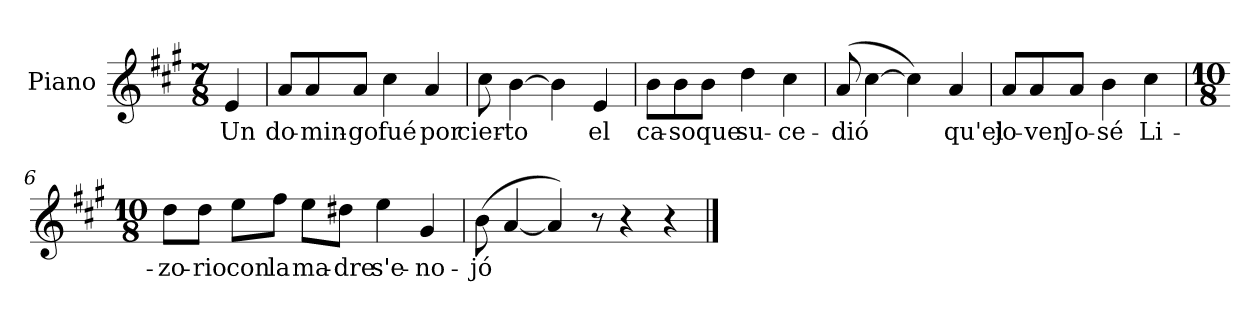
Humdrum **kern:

**kern	**text
*part1	*part1
*staff1	*staff1
*I"Piano	*
*I'Pno.	*
*clefG2	*
*k[f#c#g#]	*
*A:	*
*M7/8	*
=	=
4e/	Un
=1	=1
8a/L	do-
8a/	-min-
8a/J	-go
4cc#\	fué
4a/	por
=2	=2
8cc#\	cier-
[4b\	-to
4b\]	.
4e/	el
=3	=3
8b\L	ca-
8b\	-so
8b\J	que
4dd\	su-
4cc#\	-ce-
=4	=4
(>8a/	-dió
[4cc#\	.
4cc#\])	.
4a/	qu'el
=5	=5
8a/L	jo-
8a/	-ven
8a/J	Jo-
4b\	-sé
4cc#\	Li-
=6	=6
*M10/8	*
8dd\L	-zo-
8dd\J	-rio
8ee\L	con
8ff#\J	la
8ee\L	ma-
8dd#X\J	-dre
4ee\	s'e-
4g#/	-no-
=7	=7
(<8b\	-jó
[4a/	.
4a/])	.
8r	.
4r	.
4r	.
==	==
*-	*-
